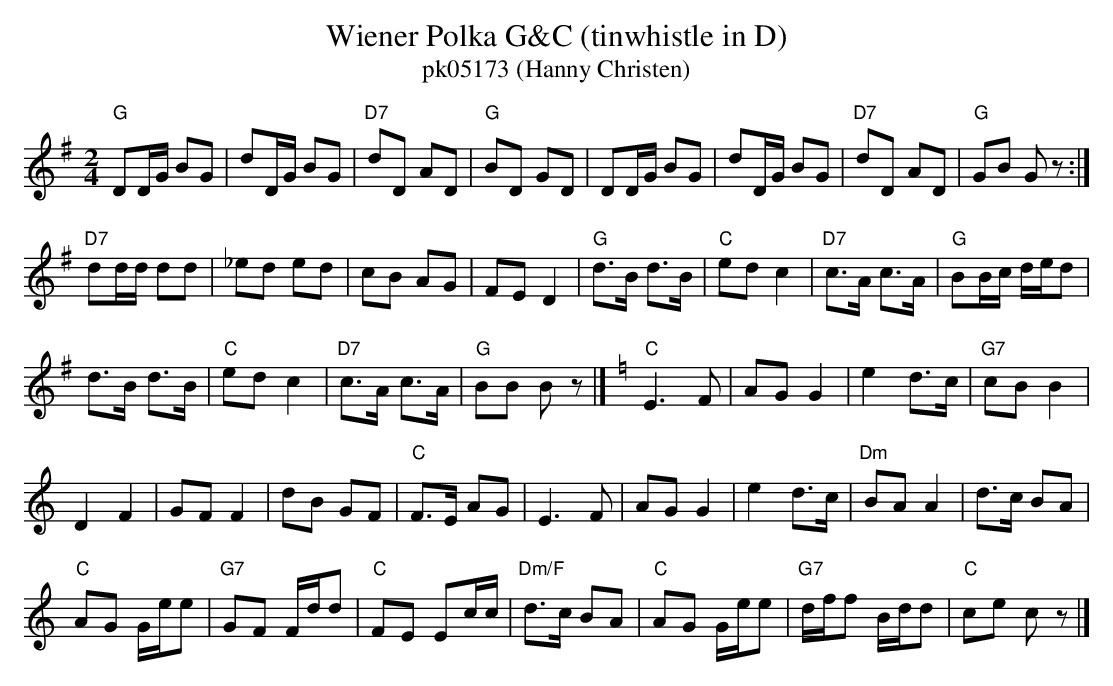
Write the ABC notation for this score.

X:1
T:Wiener Polka G&C (tinwhistle in D)
T:pk05173 (Hanny Christen)
M:2/4
L:1/8
K:G %%MIDI gchordon
"G"DD/2G/2 BG | dD/2G/2 BG | "D7"dD AD | "G"BD GD | DD/2G/2 BG | dD/2G/2 BG | "D7"dD AD | "G"GB Gz :|
"D7"dd/2d/2 dd | _ed ed | cB AG | FED2 | "G"d>B d>B | "C"edc2 | "D7"c>A c>A | "G"BB/2c/2 d/2e/2d |
d>B d>B | "C"edc2 | "D7"c>A c>A | "G"BB Bz |] [K:C] "C"E3F | AGG2 | e2d>c | "G7"cBB2 |
D2F2 | GFF2 | dB GF | "C"F>E AG | E3F | AGG2 | e2d>c | "Dm"BAA2 | d>c BA |
"C"AG G/2e/2e | "G7"GF F/2d/2d | "C"FE Ec/2c/2 | "Dm/F"d>c BA | "C"AG G/2e/2e | "G7"d/2f/2f B/2d/2d | "C"ce cz |]
